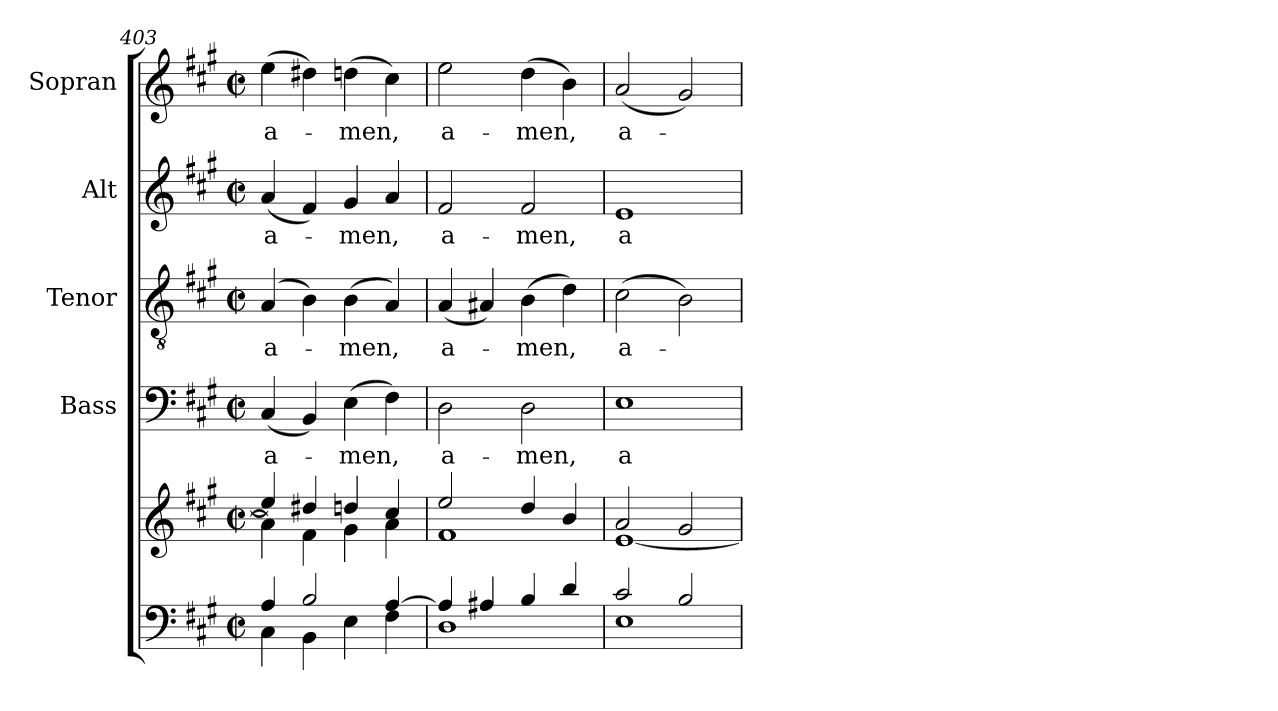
**kern	**kern	**kern	**text	**kern	**text	**kern	**text	**kern	**text
*part5	*part5	*part4	*part4	*part3	*part3	*part2	*part2	*part1	*part1
*staff6	*staff5	*staff4	*staff4	*staff3	*staff3	*staff2	*staff2	*staff1	*staff1
*	*	*I"Bass	*	*I"Tenor	*	*I"Alt	*	*I"Sopran	*
*	*	*I'B.	*	*I'T.	*	*I'A.	*	*I'S.	*
*clefF4	*clefG2	*clefF4	*	*clefGv2	*	*clefG2	*	*clefG2	*
*k[f#c#g#]	*k[f#c#g#]	*k[f#c#g#]	*	*k[f#c#g#]	*	*k[f#c#g#]	*	*k[f#c#g#]	*
*A:	*A:	*A:	*	*A:	*	*A:	*	*A:	*
*M2/2	*M2/2	*M2/2	*	*M2/2	*	*M2/2	*	*M2/2	*
*met(c|)	*met(c|)	*met(c|)	*	*met(c|)	*	*met(c|)	*	*met(c|)	*
=403	=403	=403	=403	=403	=403	=403	=403	=403	=403
*^	*^	*	*	*	*	*	*	*	*
!	!	!	!	!	!LO:LY:b	!	!LO:LY:b	!	!LO:LY:b	!	!LO:LY:b
4A/	4C#\	4ee/]	4a\]	(<4C#/	a-	(4A/	a-	(<4a/	a-	(>4ee\	a-
2B/	4BB\	4dd#X/	4f#\	4BB/)	.	4B\)	.	4f#/)	.	4dd#X\)	.
!	!	!	!	!	!LO:LY:b	!	!LO:LY:b	!	!LO:LY:b	!	!LO:LY:b
.	4E\	4ddn/	4g#\	(>4E\	-men,	(>4B\	-men,	4g#/	-men,	(>4ddn\	-men,
[>4A/	4F#\	4cc#/	4a\	4F#\)	.	4A/)	.	4a/	.	4cc#\)	.
!!LO:LB:g=z
=404	=404	=404	=404	=404	=404	=404	=404	=404	=404	=404	=404
!	!	!	!	!	!LO:LY:b	!	!LO:LY:b	!	!LO:LY:b	!	!LO:LY:b
4A/]	1D	2ee/	1f#	2D\	a-	(<4A/	a-	2f#/	a-	2ee\	a-
4A#X/	.	.	.	.	.	4A#X/)	.	.	.	.	.
!	!	!	!	!	!LO:LY:b	!	!LO:LY:b	!	!LO:LY:b	!	!LO:LY:b
4B/	.	4dd/	.	2D\	-men,	(>4B\	-men,	2f#/	-men,	(>4dd\	-men,
4d/	.	4b/	.	.	.	4d\)	.	.	.	4b\)	.
=405	=405	=405	=405	=405	=405	=405	=405	=405	=405	=405	=405
!	!	!	!	!	!LO:LY:b	!	!LO:LY:b	!	!LO:LY:b	!	!LO:LY:b
2c#/	1E	2a/	[<1e	1E	a-	(>2c#\	a-	1e	a-	(<2a/	a-
2B/	.	2g#/	.	.	.	2B\)	.	.	.	2g#/)	.
*v	*v	*	*	*	*	*	*	*	*	*	*
*	*v	*v	*	*	*	*	*	*	*	*
=	=	=	=	=	=	=	=	=	=
*-	*-	*-	*-	*-	*-	*-	*-	*-	*-
